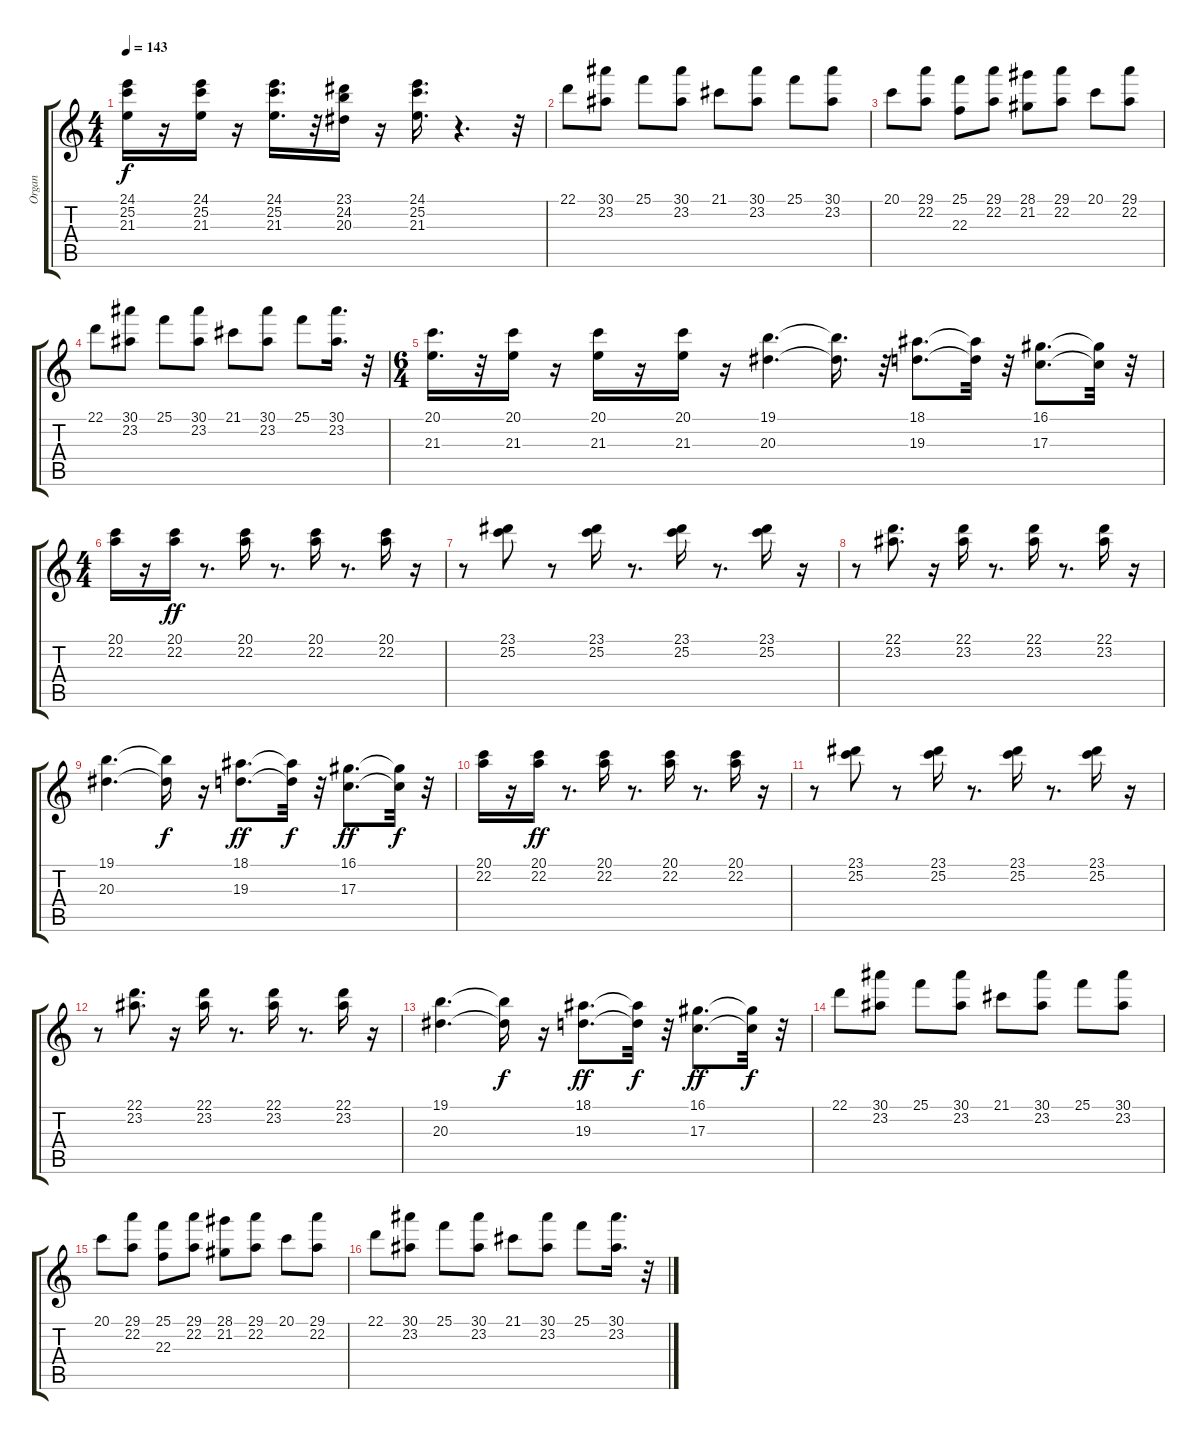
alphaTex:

\track ("Organ" "Organ") {instrument rockorgan}
\staff {score tabs}
\tuning (E4 B3 G3 D3 A2 E2) {hide}
\ts (4 4)
\tempo 143
\clef g2
\ks c
(24.1 25.2 21.3).16{dy f} r.16 (24.1 25.2 21.3).16 r.16 (24.1 25.2 21.3).16{d} r.32 (23.1 24.2 20.3).16 r.16 (24.1 25.2 21.3).16{d} r.4{d} r.32 |
22.1.8 (30.1 23.2).8 25.1.8 (30.1 23.2).8 21.1.8 (30.1 23.2).8 25.1.8 (30.1 23.2).8 |
20.1.8 (29.1 22.2).8 (25.1 22.3).8 (29.1 22.2).8 (28.1 21.2).8 (29.1 22.2).8 20.1.8 (29.1 22.2).8 |
22.1.8 (30.1 23.2).8 25.1.8 (30.1 23.2).8 21.1.8 (30.1 23.2).8 25.1.8 (30.1 23.2).16{d} r.32 |
\ts (6 4)
(20.1 21.3).16{d} r.32 (20.1 21.3).16 r.16 (20.1 21.3).16 r.16 (20.1 21.3).16 r.16 (19.1 20.3).4{d} (19.1{t} 20.3{t}).16{d} r.32 (18.1 19.3).8{d} (18.1{t} 19.3{t}).32 r.32 (16.1 17.3).8{d} (16.1{t} 17.3{t}).32 r.32 |
\ts (4 4)
(20.1 22.2).16 r.16 (20.1 22.2).16{dy ff} r.8{d} (20.1 22.2).16 r.8{d} (20.1 22.2).16 r.8{d} (20.1 22.2).16 r.16 |
r.8 (23.1 25.2).8 r.8 (23.1 25.2).16 r.8{d} (23.1 25.2).16 r.8{d} (23.1 25.2).16 r.16 |
r.8 (22.1 23.2).8{d} r.16 (22.1 23.2).16 r.8{d} (22.1 23.2).16 r.8{d} (22.1 23.2).16 r.16 |
(19.1 20.3).4{d} (19.1{t} 20.3{t}).16{dy f} r.16 (18.1 19.3).8{d dy ff} (18.1{t} 19.3{t}).32{dy f} r.32 (16.1 17.3).8{d dy ff} (16.1{t} 17.3{t}).32{dy f} r.32 |
(20.1 22.2).16 r.16 (20.1 22.2).16{dy ff} r.8{d} (20.1 22.2).16 r.8{d} (20.1 22.2).16 r.8{d} (20.1 22.2).16 r.16 |
r.8 (23.1 25.2).8 r.8 (23.1 25.2).16 r.8{d} (23.1 25.2).16 r.8{d} (23.1 25.2).16 r.16 |
r.8 (22.1 23.2).8{d} r.16 (22.1 23.2).16 r.8{d} (22.1 23.2).16 r.8{d} (22.1 23.2).16 r.16 |
(19.1 20.3).4{d} (19.1{t} 20.3{t}).16{dy f} r.16 (18.1 19.3).8{d dy ff} (18.1{t} 19.3{t}).32{dy f} r.32 (16.1 17.3).8{d dy ff} (16.1{t} 17.3{t}).32{dy f} r.32 |
22.1.8 (30.1 23.2).8 25.1.8 (30.1 23.2).8 21.1.8 (30.1 23.2).8 25.1.8 (30.1 23.2).8 |
20.1.8 (29.1 22.2).8 (25.1 22.3).8 (29.1 22.2).8 (28.1 21.2).8 (29.1 22.2).8 20.1.8 (29.1 22.2).8 |
22.1.8 (30.1 23.2).8 25.1.8 (30.1 23.2).8 21.1.8 (30.1 23.2).8 25.1.8 (30.1 23.2).16{d} r.32
